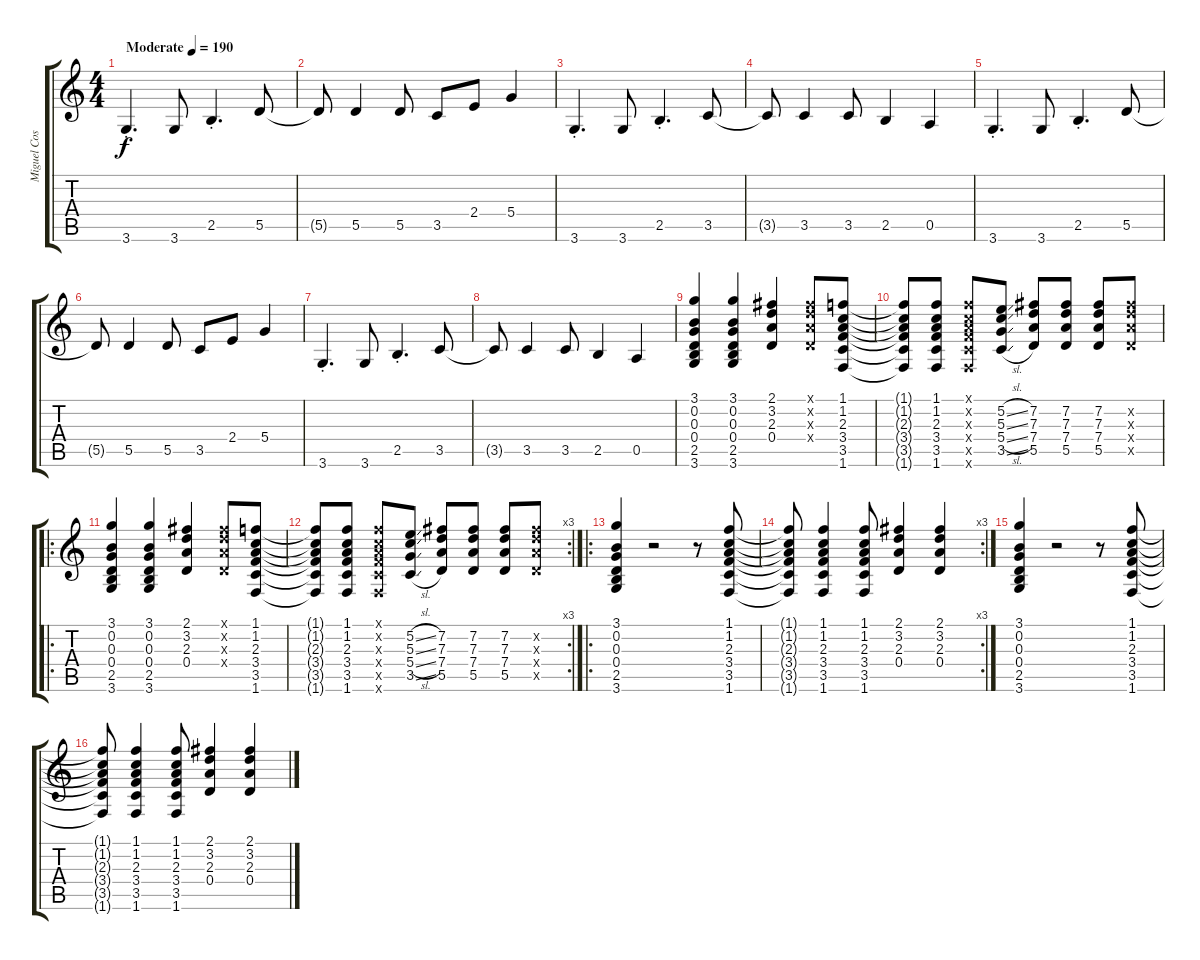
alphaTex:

\track ("Miguel Costas - Guitarra" "Miguel Cos") {instrument electricguitarclean}
\staff {score tabs}
\tuning (E4 B3 G3 D3 A2 E2) {hide}
\ts (4 4)
\tempo (190 "Moderate")
\clef g2
\ks c
3.6{st}.4{d dy f instrument electricguitarclean} 3.6.8 2.5{st}.4{d} 5.5.8 |
5.5{t}.8 5.5.4 5.5.8 3.5.8 2.4.8 5.4.4 |
3.6{st}.4{d} 3.6.8 2.5{st}.4{d} 3.5.8 |
3.5{t}.8 3.5.4 3.5.8 2.5.4 0.5.4 |
3.6{st}.4{d} 3.6.8 2.5{st}.4{d} 5.5.8 |
5.5{t}.8 5.5.4 5.5.8 3.5.8 2.4.8 5.4.4 |
3.6{st}.4{d} 3.6.8 2.5{st}.4{d} 3.5.8 |
3.5{t}.8 3.5.4 3.5.8 2.5.4 0.5.4 |
(3.1 0.2 0.3 0.4 2.5 3.6).4 (3.1 0.2 0.3 0.4 2.5 3.6).4 (2.1 3.2 2.3 0.4).4 (2.1{x} 3.2{x} 2.3{x} 0.4{x}).8 (1.1 1.2 2.3 3.4 3.5 1.6).8 |
(1.1{t} 1.2{t} 2.3{t} 3.4{t} 3.5{t} 1.6{t}).8 (1.1 1.2 2.3 3.4 3.5 1.6).8 (1.1{x} 1.2{x} 2.3{x} 3.4{x} 3.5{x} 1.6{x}).8 (5.2{sl} 5.3{sl} 5.4{sl} 3.5{sl}).8 (7.2 7.3 7.4 5.5).8 (7.2 7.3 7.4 5.5).8 (7.2 7.3 7.4 5.5).8 (7.2{x} 7.3{x} 7.4{x} 5.5{x}).8 |
\ro
(3.1 0.2 0.3 0.4 2.5 3.6).4 (3.1 0.2 0.3 0.4 2.5 3.6).4 (2.1 3.2 2.3 0.4).4 (2.1{x} 3.2{x} 2.3{x} 0.4{x}).8 (1.1 1.2 2.3 3.4 3.5 1.6).8 |
\rc 3
(1.1{t} 1.2{t} 2.3{t} 3.4{t} 3.5{t} 1.6{t}).8 (1.1 1.2 2.3 3.4 3.5 1.6).8 (1.1{x} 1.2{x} 2.3{x} 3.4{x} 3.5{x} 1.6{x}).8 (5.2{sl} 5.3{sl} 5.4{sl} 3.5{sl}).8 (7.2 7.3 7.4 5.5).8 (7.2 7.3 7.4 5.5).8 (7.2 7.3 7.4 5.5).8 (7.2{x} 7.3{x} 7.4{x} 5.5{x}).8 |
\ro
(3.1 0.2 0.3 0.4 2.5 3.6).4 r.2 r.8 (1.1 1.2 2.3 3.4 3.5 1.6).8 |
\rc 3
(1.1{t} 1.2{t} 2.3{t} 3.4{t} 3.5{t} 1.6{t}).8 (1.1 1.2 2.3 3.4 3.5 1.6).4 (1.1 1.2 2.3 3.4 3.5 1.6).8 (2.1 3.2 2.3 0.4).4 (2.1 3.2 2.3 0.4).4 |
(3.1 0.2 0.3 0.4 2.5 3.6).4 r.2 r.8 (1.1 1.2 2.3 3.4 3.5 1.6).8 |
(1.1{t} 1.2{t} 2.3{t} 3.4{t} 3.5{t} 1.6{t}).8 (1.1 1.2 2.3 3.4 3.5 1.6).4 (1.1 1.2 2.3 3.4 3.5 1.6).8 (2.1 3.2 2.3 0.4).4 (2.1 3.2 2.3 0.4).4
